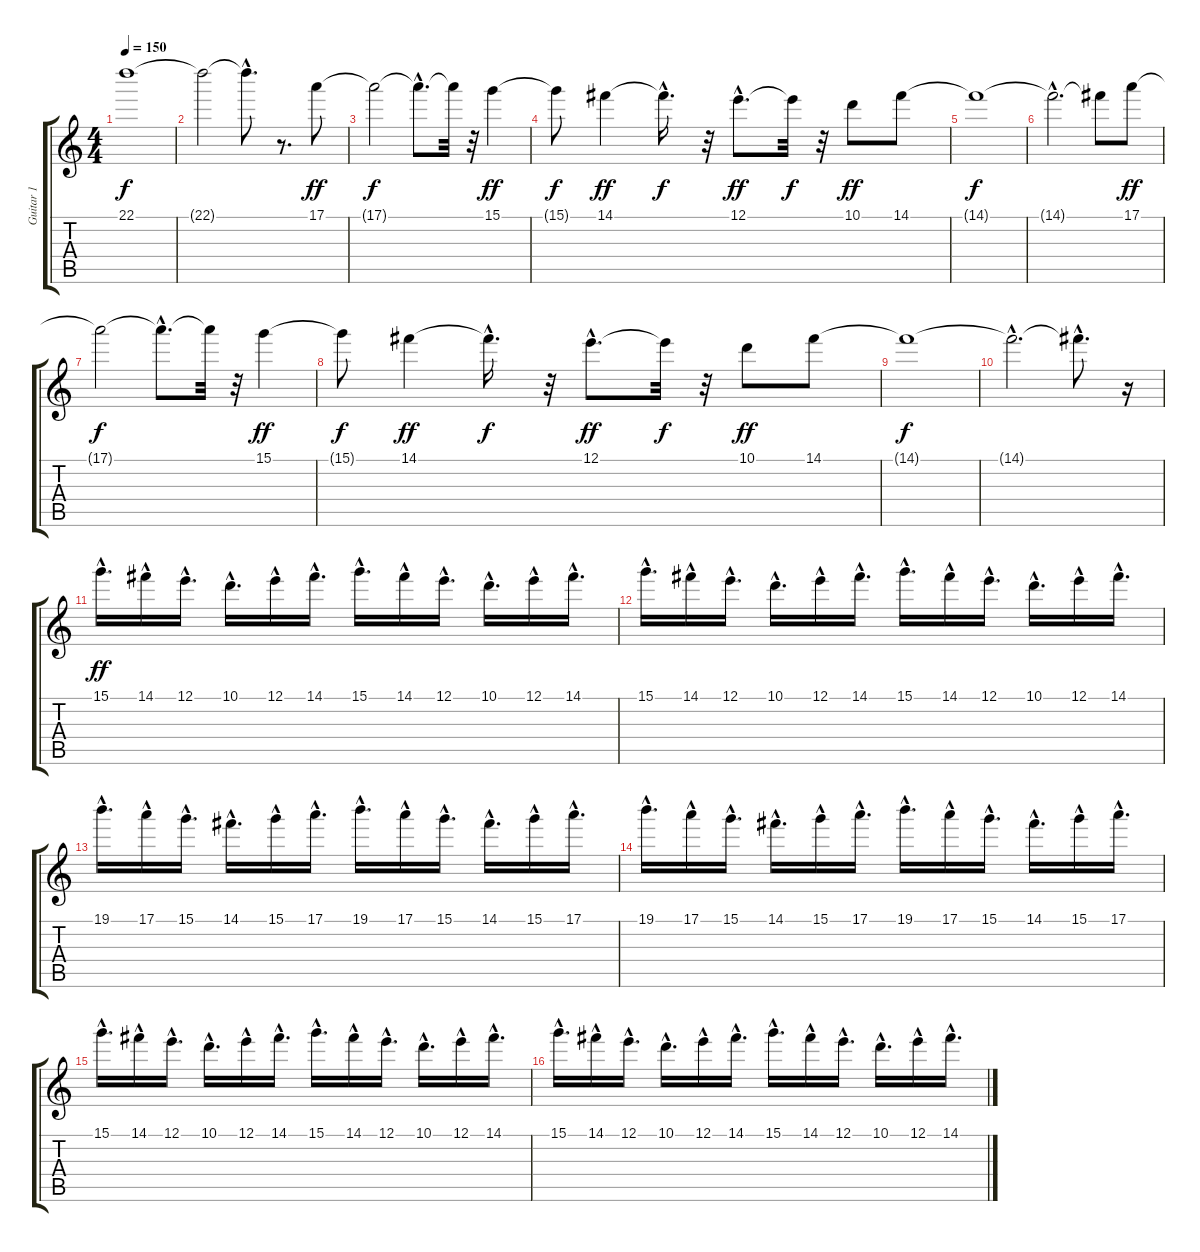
\track ("Guitar 1" "Guitar 1") {instrument overdrivenguitar}
\staff {score tabs}
\tuning (E4 B3 G3 D3 A2 E2) {hide}
\ts (4 4)
\tempo 150
\clef g2
\ks c
22.1{t}.1{dy f} |
22.1{t}.2 22.1{hac t}.8{d} r.8{d} 17.1.8{dy ff} |
17.1{t}.2{dy f} 17.1{hac t}.8{d} 17.1{t}.32 r.32 15.1.4{dy ff} |
15.1{t}.8{dy f} 14.1.4{dy ff} 14.1{hac t}.16{d dy f} r.32 12.1{hac}.8{d dy ff} 12.1{t}.32{dy f} r.32 10.1.8{dy ff} 14.1.8 |
14.1{t}.1{dy f} |
14.1{hac t}.2{d} 14.1{t}.8 17.1.8{dy ff} |
17.1{t}.2{dy f} 17.1{hac t}.8{d} 17.1{t}.32 r.32 15.1.4{dy ff} |
15.1{t}.8{dy f} 14.1.4{dy ff} 14.1{hac t}.16{d dy f} r.32 12.1{hac}.8{d dy ff} 12.1{t}.32{dy f} r.32 10.1.8{dy ff} 14.1.8 |
14.1{t}.1{dy f} |
14.1{hac t}.2{d} 14.1{hac t}.8{d} r.16 |
15.1{hac}.16{d dy ff} 14.1{hac}.16 12.1{hac}.16{d} 10.1{hac}.16{d} 12.1{hac}.16 14.1{hac}.16{d} 15.1{hac}.16{d} 14.1{hac}.16 12.1{hac}.16{d} 10.1{hac}.16{d} 12.1{hac}.16 14.1{hac}.16{d} |
15.1{hac}.16{d} 14.1{hac}.16 12.1{hac}.16{d} 10.1{hac}.16{d} 12.1{hac}.16 14.1{hac}.16{d} 15.1{hac}.16{d} 14.1{hac}.16 12.1{hac}.16{d} 10.1{hac}.16{d} 12.1{hac}.16 14.1{hac}.16{d} |
19.1{hac}.16{d} 17.1{hac}.16 15.1{hac}.16{d} 14.1{hac}.16{d} 15.1{hac}.16 17.1{hac}.16{d} 19.1{hac}.16{d} 17.1{hac}.16 15.1{hac}.16{d} 14.1{hac}.16{d} 15.1{hac}.16 17.1{hac}.16{d} |
19.1{hac}.16{d} 17.1{hac}.16 15.1{hac}.16{d} 14.1{hac}.16{d} 15.1{hac}.16 17.1{hac}.16{d} 19.1{hac}.16{d} 17.1{hac}.16 15.1{hac}.16{d} 14.1{hac}.16{d} 15.1{hac}.16 17.1{hac}.16{d} |
15.1{hac}.16{d} 14.1{hac}.16 12.1{hac}.16{d} 10.1{hac}.16{d} 12.1{hac}.16 14.1{hac}.16{d} 15.1{hac}.16{d} 14.1{hac}.16 12.1{hac}.16{d} 10.1{hac}.16{d} 12.1{hac}.16 14.1{hac}.16{d} |
15.1{hac}.16{d} 14.1{hac}.16 12.1{hac}.16{d} 10.1{hac}.16{d} 12.1{hac}.16 14.1{hac}.16{d} 15.1{hac}.16{d} 14.1{hac}.16 12.1{hac}.16{d} 10.1{hac}.16{d} 12.1{hac}.16 14.1{hac}.16{d}
